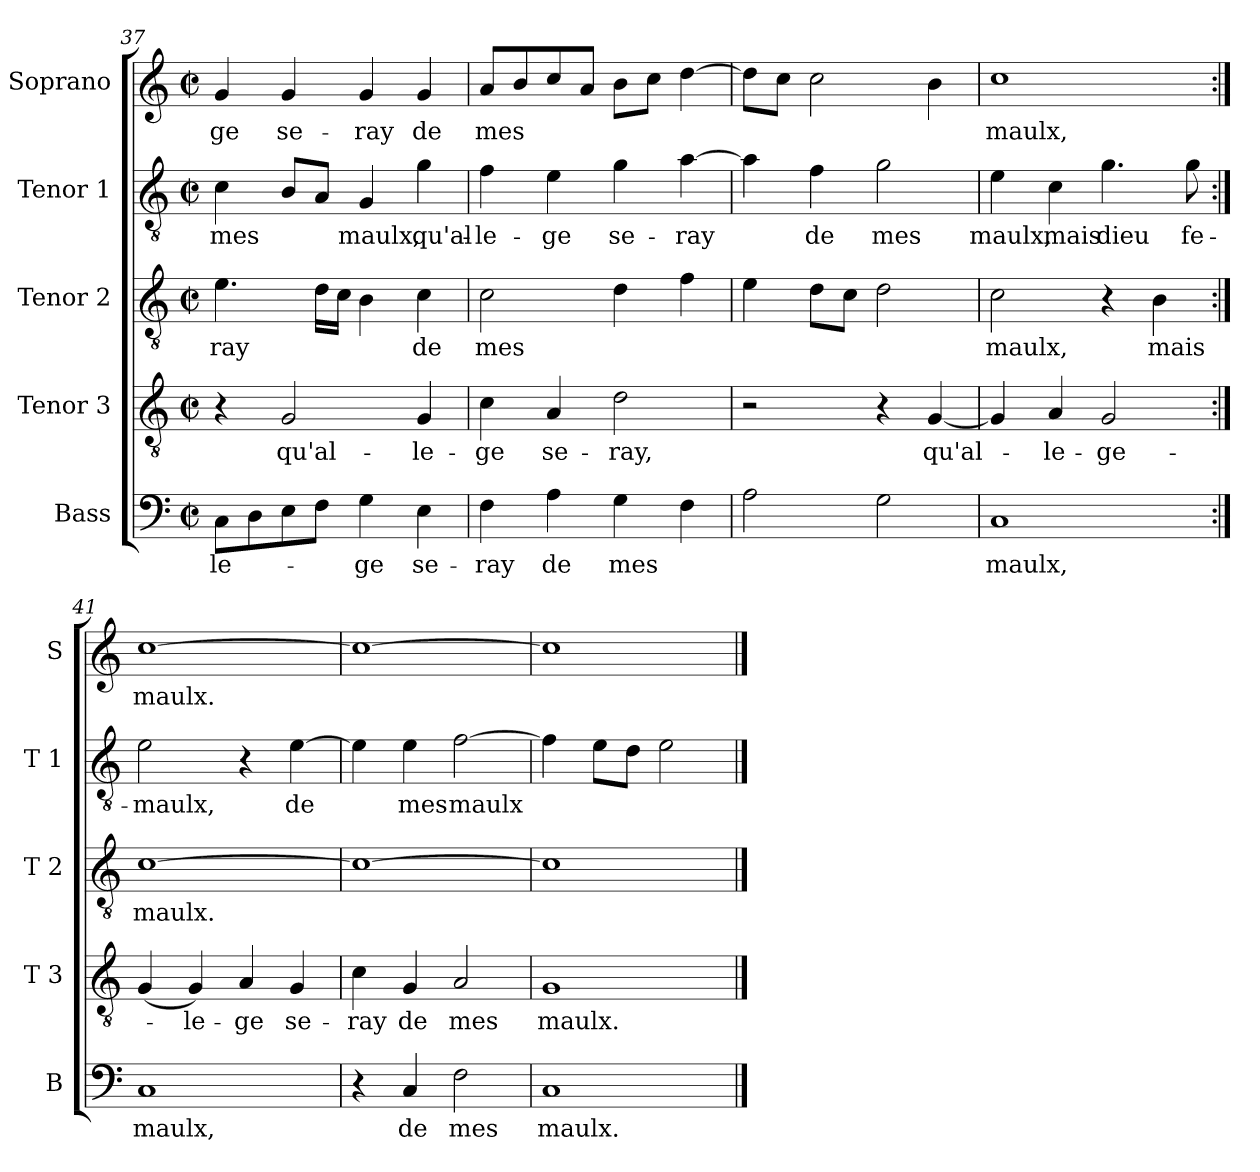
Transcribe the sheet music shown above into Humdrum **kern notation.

**kern	**text	**kern	**text	**kern	**text	**kern	**text	**kern	**text
*part5	*part5	*part4	*part4	*part3	*part3	*part2	*part2	*part1	*part1
*staff5	*staff5	*staff4	*staff4	*staff3	*staff3	*staff2	*staff2	*staff1	*staff1
*I"Bass	*	*I"Tenor 3	*	*I"Tenor 2	*	*I"Tenor 1	*	*I"Soprano	*
*I'B	*	*I'T 3	*	*I'T 2	*	*I'T 1	*	*I'S	*
*clefF4	*	*clefGv2	*	*clefGv2	*	*clefGv2	*	*clefG2	*
*k[]	*	*k[]	*	*k[]	*	*k[]	*	*k[]	*
*C:	*	*C:	*	*C:	*	*C:	*	*C:	*
*M2/2	*	*M2/2	*	*M2/2	*	*M2/2	*	*M2/2	*
*met(c|)	*	*met(c|)	*	*met(c|)	*	*met(c|)	*	*met(c|)	*
=37	=37	=37	=37	=37	=37	=37	=37	=37	=37
8C\L	-le-	4r	.	4.e\	-ray	4c\	mes	4g/	-ge
8D\	.	.	.	.	.	.	.	.	.
8E\	.	2G/	qu'al-	.	.	8B/L	.	4g/	se-
8F\J	.	.	.	16d\LL	.	8A/J	.	.	.
.	.	.	.	16c\JJ	.	.	.	.	.
4G\	-ge	.	.	4B\	.	4G/	maulx,	4g/	-ray
4E\	se-	4G/	-le-	4c\	de	4g\	qu'al-	4g/	de
=38	=38	=38	=38	=38	=38	=38	=38	=38	=38
4F\	-ray	4c\	-ge	2c\	mes	4f\	-le-	8a/L	mes
.	.	.	.	.	.	.	.	8b/	.
4A\	de	4A/	se-	.	.	4e\	-ge	8cc/	.
.	.	.	.	.	.	.	.	8a/J	.
4G\	mes	2d\	-ray,	4d\	.	4g\	se-	8b\L	.
.	.	.	.	.	.	.	.	8cc\J	.
4F\	.	.	.	4f\	.	[4a\	-ray	[4dd\	.
!!LO:LB:g=z
=39	=39	=39	=39	=39	=39	=39	=39	=39	=39
2A\	.	2r	.	4e\	.	4a\]	.	8dd\L]	.
.	.	.	.	.	.	.	.	8cc\J	.
.	.	.	.	8d\L	.	4f\	de	2cc\	.
.	.	.	.	8c\J	.	.	.	.	.
2G\	.	4r	.	2d\	.	2g\	mes	.	.
.	.	[4G/	qu'al-	.	.	.	.	4b\	.
=40	=40	=40	=40	=40	=40	=40	=40	=40	=40
1C	maulx,	4G/]	.	2c\	maulx,	4e\	maulx,	1cc	maulx,
.	.	4A/	-le-	.	.	4c\	mais	.	.
.	.	2G/	-ge-	4r	.	4.g\	dieu	.	.
.	.	.	.	4B\	mais	.	.	.	.
.	.	.	.	.	.	8g\	fe-	.	.
=41:|!	=41:|!	=41:|!	=41:|!	=41:|!	=41:|!	=41:|!	=41:|!	=41:|!	=41:|!
1C	maulx,	(4G/	.	[1c	maulx.	2e\	-maulx,	[1cc	maulx.
.	.	4G/)	-le-	.	.	.	.	.	.
.	.	4A/	-ge	.	.	4r	.	.	.
.	.	4G/	se-	.	.	[4e\	de	.	.
=42	=42	=42	=42	=42	=42	=42	=42	=42	=42
4r	.	4c\	-ray	1c_	.	4e\]	.	1cc_	.
4C/	de	4G/	de	.	.	4e\	mes	.	.
2F\	mes	2A/	mes	.	.	[2f\	maulx	.	.
=43	=43	=43	=43	=43	=43	=43	=43	=43	=43
1C	maulx.	1G	maulx.	1c]	.	4f\]	.	1cc]	.
.	.	.	.	.	.	8e\L	.	.	.
.	.	.	.	.	.	8d\J	.	.	.
.	.	.	.	.	.	2e\	.	.	.
==	==	==	==	==	==	==	==	==	==
*-	*-	*-	*-	*-	*-	*-	*-	*-	*-
